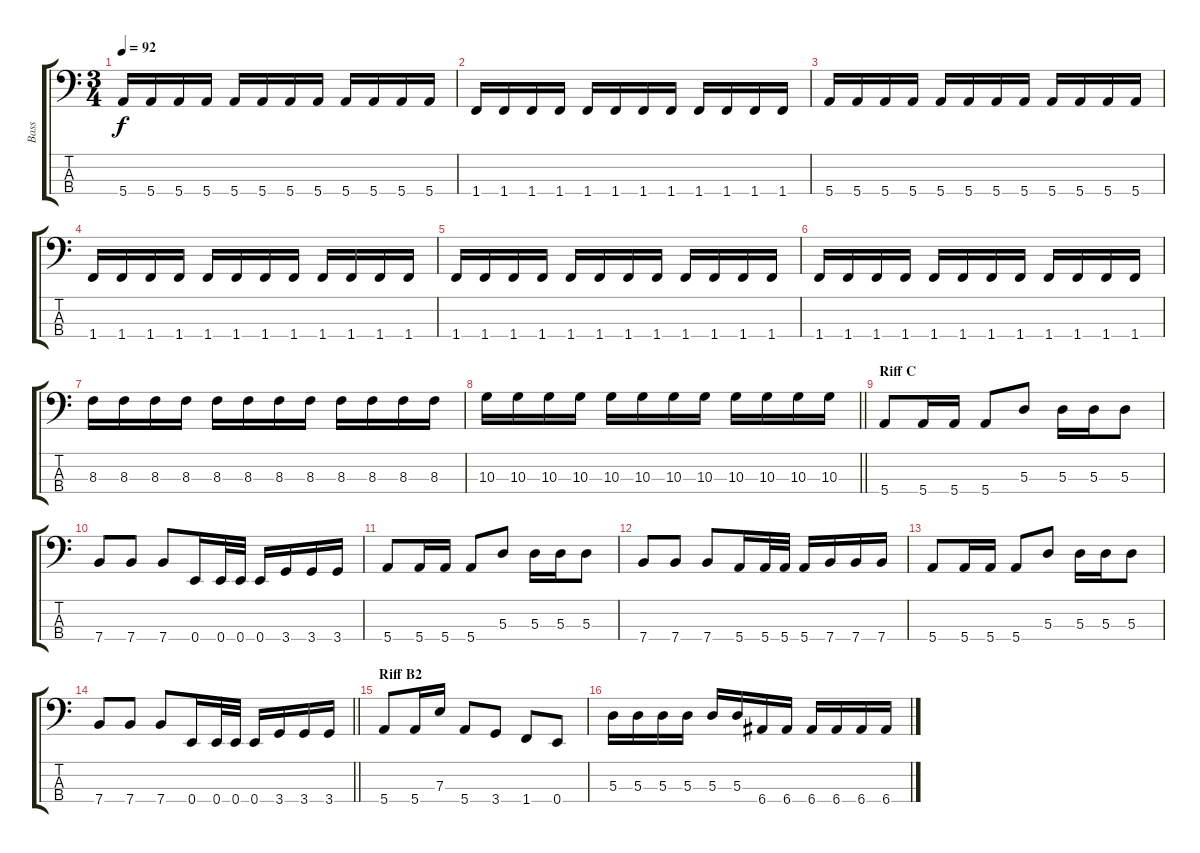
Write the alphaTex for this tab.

\track ("Bass" "Bass") {instrument electricbassfinger}
\staff {score tabs}
\tuning (G2 D2 A1 E1) {hide}
\ts (3 4)
\tempo 92
\clef f4
\ks c
5.4.16{dy f} 5.4.16 5.4.16 5.4.16 5.4.16 5.4.16 5.4.16 5.4.16 5.4.16 5.4.16 5.4.16 5.4.16 |
1.4.16 1.4.16 1.4.16 1.4.16 1.4.16 1.4.16 1.4.16 1.4.16 1.4.16 1.4.16 1.4.16 1.4.16 |
5.4.16 5.4.16 5.4.16 5.4.16 5.4.16 5.4.16 5.4.16 5.4.16 5.4.16 5.4.16 5.4.16 5.4.16 |
1.4.16 1.4.16 1.4.16 1.4.16 1.4.16 1.4.16 1.4.16 1.4.16 1.4.16 1.4.16 1.4.16 1.4.16 |
1.4.16 1.4.16 1.4.16 1.4.16 1.4.16 1.4.16 1.4.16 1.4.16 1.4.16 1.4.16 1.4.16 1.4.16 |
1.4.16 1.4.16 1.4.16 1.4.16 1.4.16 1.4.16 1.4.16 1.4.16 1.4.16 1.4.16 1.4.16 1.4.16 |
8.3.16 8.3.16 8.3.16 8.3.16 8.3.16 8.3.16 8.3.16 8.3.16 8.3.16 8.3.16 8.3.16 8.3.16 |
\barLineRight lightlight
10.3.16 10.3.16 10.3.16 10.3.16 10.3.16 10.3.16 10.3.16 10.3.16 10.3.16 10.3.16 10.3.16 10.3.16 |
\section ("" "Riff C")
5.4.8 5.4.16 5.4.16 5.4.8 5.3.8 5.3.16 5.3.16 5.3.8 |
7.4.8 7.4.8 7.4.8 0.4.16 0.4.32 0.4.32 0.4.16 3.4.16 3.4.16 3.4.16 |
5.4.8 5.4.16 5.4.16 5.4.8 5.3.8 5.3.16 5.3.16 5.3.8 |
7.4.8 7.4.8 7.4.8 5.4.16 5.4.32 5.4.32 5.4.16 7.4.16 7.4.16 7.4.16 |
5.4.8 5.4.16 5.4.16 5.4.8 5.3.8 5.3.16 5.3.16 5.3.8 |
\barLineRight lightlight
7.4.8 7.4.8 7.4.8 0.4.16 0.4.32 0.4.32 0.4.16 3.4.16 3.4.16 3.4.16 |
\section ("" "Riff B2")
5.4.8 5.4.16 7.3.16 5.4.8 3.4.8 1.4.8 0.4.8 |
5.3.16 5.3.16 5.3.16 5.3.16 5.3.16 5.3.16 6.4.16 6.4.16 6.4.16 6.4.16 6.4.16 6.4.16
